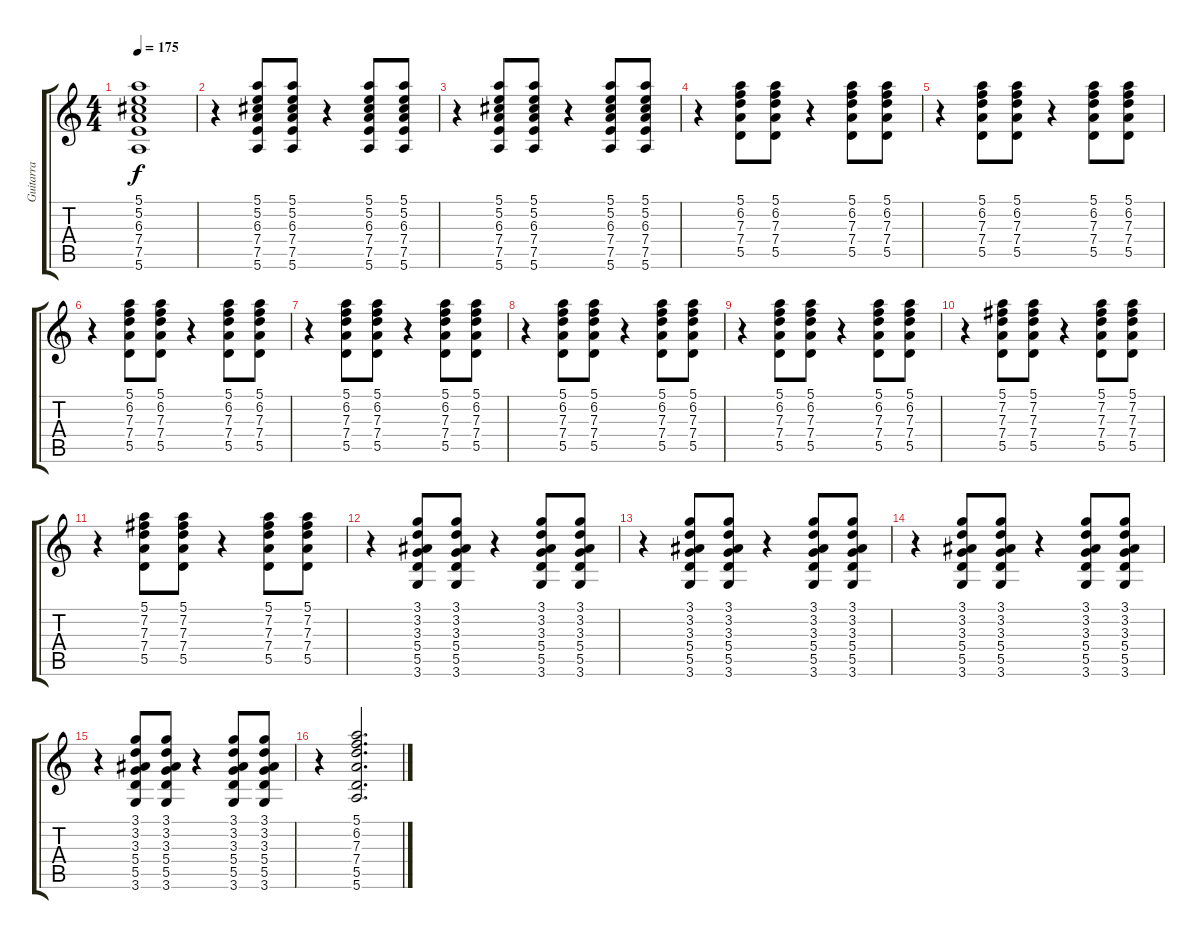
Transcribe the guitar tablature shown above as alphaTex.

\track ("Guitarra" "Guitarra") {instrument acousticguitarsteel}
\staff {score tabs}
\tuning (E4 B3 G3 D3 A2 E2) {hide}
\ts (4 4)
\tempo 175
\clef g2
\ks c
(5.1{t} 5.2{t} 6.3{t} 7.4{t} 7.5{t} 5.6{t}).1{dy f} |
r.4 (5.1 5.2 6.3 7.4 7.5 5.6).8 (5.1 5.2 6.3 7.4 7.5 5.6).8 r.4 (5.1 5.2 6.3 7.4 7.5 5.6).8 (5.1 5.2 6.3 7.4 7.5 5.6).8 |
r.4 (5.1 5.2 6.3 7.4 7.5 5.6).8 (5.1 5.2 6.3 7.4 7.5 5.6).8 r.4 (5.1 5.2 6.3 7.4 7.5 5.6).8 (5.1 5.2 6.3 7.4 7.5 5.6).8 |
r.4 (5.1 6.2 7.3 7.4 5.5).8 (5.1 6.2 7.3 7.4 5.5).8 r.4 (5.1 6.2 7.3 7.4 5.5).8 (5.1 6.2 7.3 7.4 5.5).8 |
r.4 (5.1 6.2 7.3 7.4 5.5).8 (5.1 6.2 7.3 7.4 5.5).8 r.4 (5.1 6.2 7.3 7.4 5.5).8 (5.1 6.2 7.3 7.4 5.5).8 |
r.4 (5.1 6.2 7.3 7.4 5.5).8 (5.1 6.2 7.3 7.4 5.5).8 r.4 (5.1 6.2 7.3 7.4 5.5).8 (5.1 6.2 7.3 7.4 5.5).8 |
r.4 (5.1 6.2 7.3 7.4 5.5).8 (5.1 6.2 7.3 7.4 5.5).8 r.4 (5.1 6.2 7.3 7.4 5.5).8 (5.1 6.2 7.3 7.4 5.5).8 |
r.4 (5.1 6.2 7.3 7.4 5.5).8 (5.1 6.2 7.3 7.4 5.5).8 r.4 (5.1 6.2 7.3 7.4 5.5).8 (5.1 6.2 7.3 7.4 5.5).8 |
r.4 (5.1 6.2 7.3 7.4 5.5).8 (5.1 6.2 7.3 7.4 5.5).8 r.4 (5.1 6.2 7.3 7.4 5.5).8 (5.1 6.2 7.3 7.4 5.5).8 |
r.4 (5.1 7.2 7.3 7.4 5.5).8 (5.1 7.2 7.3 7.4 5.5).8 r.4 (5.1 7.2 7.3 7.4 5.5).8 (5.1 7.2 7.3 7.4 5.5).8 |
r.4 (5.1 7.2 7.3 7.4 5.5).8 (5.1 7.2 7.3 7.4 5.5).8 r.4 (5.1 7.2 7.3 7.4 5.5).8 (5.1 7.2 7.3 7.4 5.5).8 |
r.4 (3.1 3.2 3.3 5.4 5.5 3.6).8 (3.1 3.2 3.3 5.4 5.5 3.6).8 r.4 (3.1 3.2 3.3 5.4 5.5 3.6).8 (3.1 3.2 3.3 5.4 5.5 3.6).8 |
r.4 (3.1 3.2 3.3 5.4 5.5 3.6).8 (3.1 3.2 3.3 5.4 5.5 3.6).8 r.4 (3.1 3.2 3.3 5.4 5.5 3.6).8 (3.1 3.2 3.3 5.4 5.5 3.6).8 |
r.4 (3.1 3.2 3.3 5.4 5.5 3.6).8 (3.1 3.2 3.3 5.4 5.5 3.6).8 r.4 (3.1 3.2 3.3 5.4 5.5 3.6).8 (3.1 3.2 3.3 5.4 5.5 3.6).8 |
r.4 (3.1 3.2 3.3 5.4 5.5 3.6).8 (3.1 3.2 3.3 5.4 5.5 3.6).8 r.4 (3.1 3.2 3.3 5.4 5.5 3.6).8 (3.1 3.2 3.3 5.4 5.5 3.6).8 |
r.4 (5.1 6.2 7.3 7.4 5.5 5.6).2{d}
